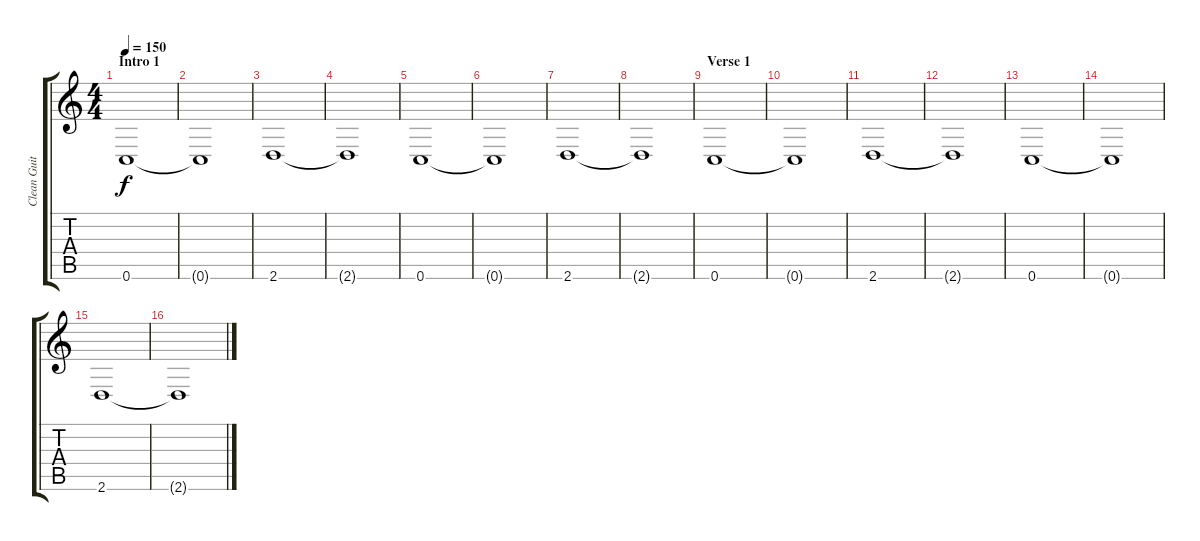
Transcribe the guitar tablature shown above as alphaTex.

\track ("Clean Guitar 2" "Clean Guit") {instrument electricguitarjazz}
\staff {score tabs}
\tuning (D4 A3 F3 C3 G2 C2) {hide}
\ts (4 4)
\section ("" "Intro 1")
\tempo 150
\clef g2
\ks c
0.6.1{dy f instrument electricguitarjazz} |
0.6{t}.1 |
2.6.1 |
2.6{t}.1 |
0.6.1 |
0.6{t}.1 |
2.6.1 |
2.6{t}.1 |
\section ("" "Verse 1")
0.6.1 |
0.6{t}.1 |
2.6.1 |
2.6{t}.1 |
0.6.1 |
0.6{t}.1 |
2.6.1 |
2.6{t}.1
